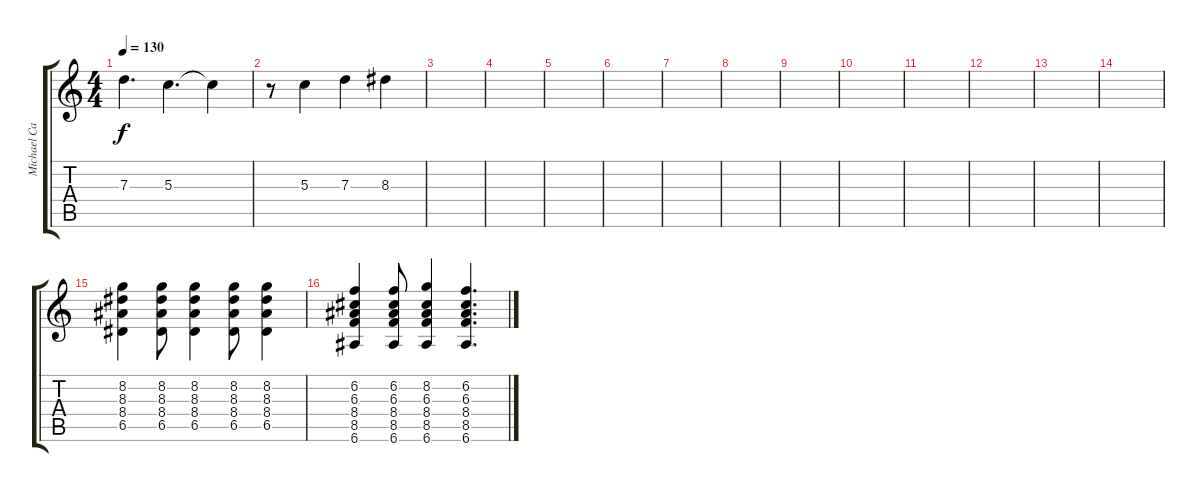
\track ("Michael Carrol" "Michael Ca") {instrument electricguitarjazz}
\staff {score tabs}
\tuning (E4 B3 G3 D3 A2 E2) {hide}
\ts (4 4)
\tempo 130
\clef g2
\ks c
7.3.4{d dy f} 5.3.4{d} 5.3{t}.4 |
r.8 5.3.4 7.3.4 8.3.4 |
|
|
|
|
|
|
|
|
|
|
|
|
(8.2 8.3 8.4 6.5).4 (8.2 8.3 8.4 6.5).8 (8.2 8.3 8.4 6.5).4 (8.2 8.3 8.4 6.5).8 (8.2 8.3 8.4 6.5).4 |
(6.2 6.3 8.4 8.5 6.6).4 (6.2 6.3 8.4 8.5 6.6).8 (8.2 6.3 8.4 8.5 6.6).4 (6.2 6.3 8.4 8.5 6.6).4{d}
